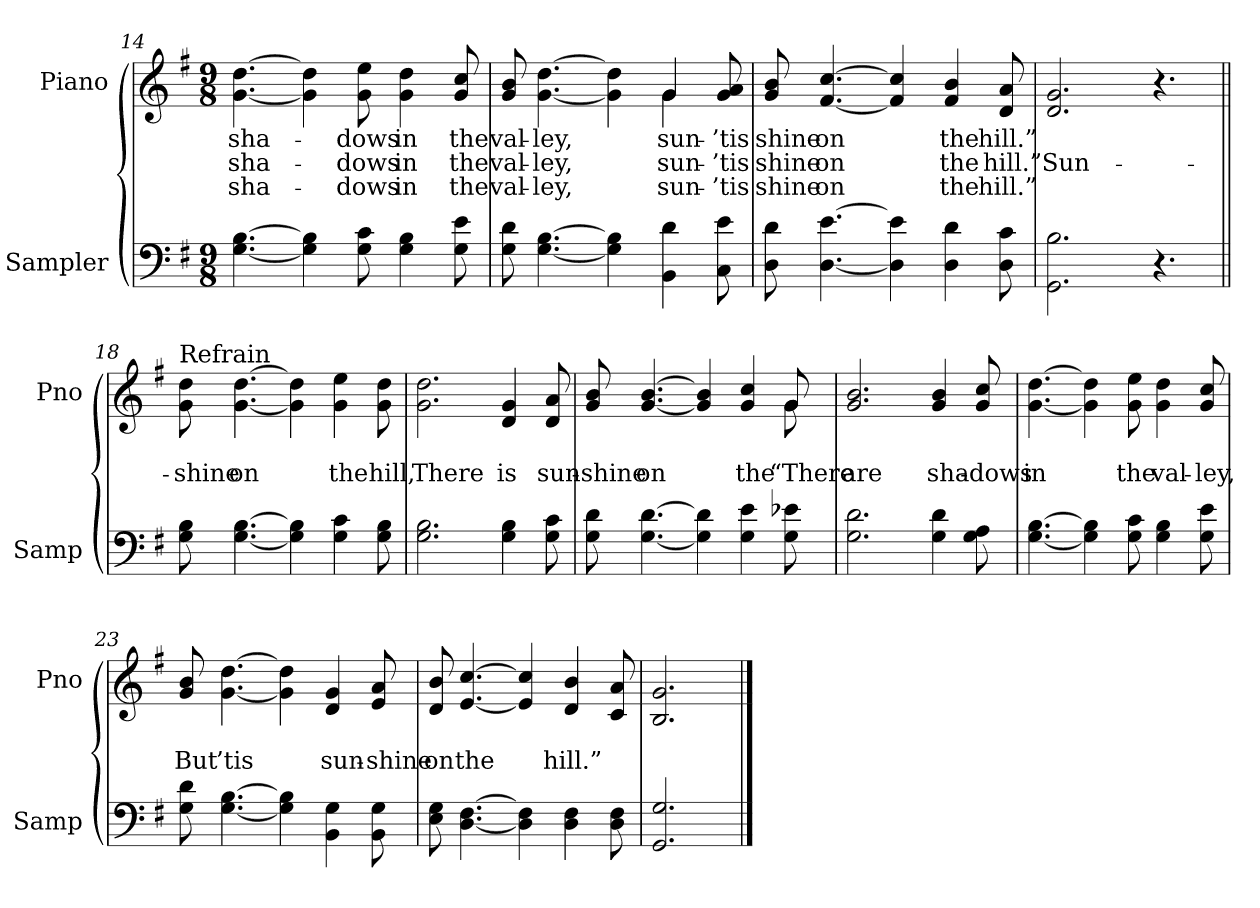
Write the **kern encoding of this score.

**kern	**kern	**text	**text	**text
*part2	*part1	*part1	*part1	*part1
*staff2	*staff1	*staff1	*staff1	*staff1
*I"Sampler	*I"Piano	*	*	*
*I'Samp	*I'Pno	*	*	*
*clefF4	*clefG2	*	*	*
*k[f#]	*k[f#]	*	*	*
*G:	*G:	*	*	*
*M9/8	*M9/8	*	*	*
=14	=14	=14	=14	=14
[4.G [4.B	[4.g [4.dd	sha-	sha-	sha-
4G] 4B]	4g] 4dd]	.	.	.
8G 8c	8g 8ee	-dows	-dows	-dows
4G 4B	4g 4dd	in	in	in
8G 8e	8g 8cc	the	the	the
=15	=15	=15	=15	=15
*	*^	*	*	*
8G 8d	8g 8b	2.ryy	val-	val-	val-
[4.G [4.B	[4.g [4.dd	.	-ley,	-ley,	-ley,
4G] 4B]	4g] 4dd]	.	.	.	.
4BB 4d	4g/	4g	sun-	sun-	sun-
8C 8e	8g 8a	8ryy	’tis	’tis	’tis
*	*v	*v	*	*	*
=16	=16	=16	=16	=16
8D 8d	8g 8b	-shine	-shine	-shine
[4.D [4.e	[4.f# [4.cc	on	on	on
4D] 4e]	4f#] 4cc]	.	.	.
4D 4d	4f# 4b	the	the	the
8D 8c	8d 8a	hill.”	hill.”	hill.”
=17	=17	=17	=17	=17
2.GG 2.B	2.d 2.g	.	Sun-	.
4.r	4.r	.	.	.
=18||	=18||	=18||	=18||	=18||
!	!LO:TX:t=Refrain	!	!	!
8G 8B	8g 8dd	.	-shine	.
[4.G [4.B	[4.g [4.dd	.	on	.
4G] 4B]	4g] 4dd]	.	.	.
4G 4c	4g 4ee	.	the	.
8G 8B	8g 8dd	.	hill,	.
=19	=19	=19	=19	=19
2.G 2.B	2.g 2.dd	.	There	.
4G 4B	4d 4g	.	is	.
8G 8c	8d 8a	.	sun-	.
=20	=20	=20	=20	=20
*	*^	*	*	*
8G 8d	8g 8b	1ryy	.	-shine	.
[4.G [4.d	[4.g [4.b	.	.	on	.
4G] 4d]	4g] 4b]	.	.	.	.
4G 4e	4g 4cc	.	.	the	.
8G 8e-X	8g/	8g	.	“There	.
*	*v	*v	*	*	*
=21	=21	=21	=21	=21
2.G 2.d	2.g 2.b	.	are	.
4G 4d	4g 4b	.	sha-	.
8G 8A	8g 8cc	.	-dows	.
=22	=22	=22	=22	=22
[4.G [4.B	[4.g [4.dd	.	in	.
4G] 4B]	4g] 4dd]	.	.	.
8G 8c	8g 8ee	.	the	.
4G 4B	4g 4dd	.	val-	.
8G 8e	8g 8cc	.	-ley,	.
=23	=23	=23	=23	=23
8G 8d	8g 8b	.	But	.
[4.G [4.B	[4.g [4.dd	.	’tis	.
4G] 4B]	4g] 4dd]	.	.	.
4BB 4G	4d 4g	.	sun-	.
8BB 8G	8e 8a	.	-shine	.
=24	=24	=24	=24	=24
8E 8G	8d 8b	.	on	.
[4.D [4.F#	[4.e [4.cc	.	the	.
4D] 4F#]	4e] 4cc]	.	.	.
4D 4F#	4d 4b	.	hill.”	.
8D 8F#	8c 8a	.	.	.
=25	=25	=25	=25	=25
2.GG 2.G	2.B 2.g	.	.	.
==	==	==	==	==
*-	*-	*-	*-	*-
